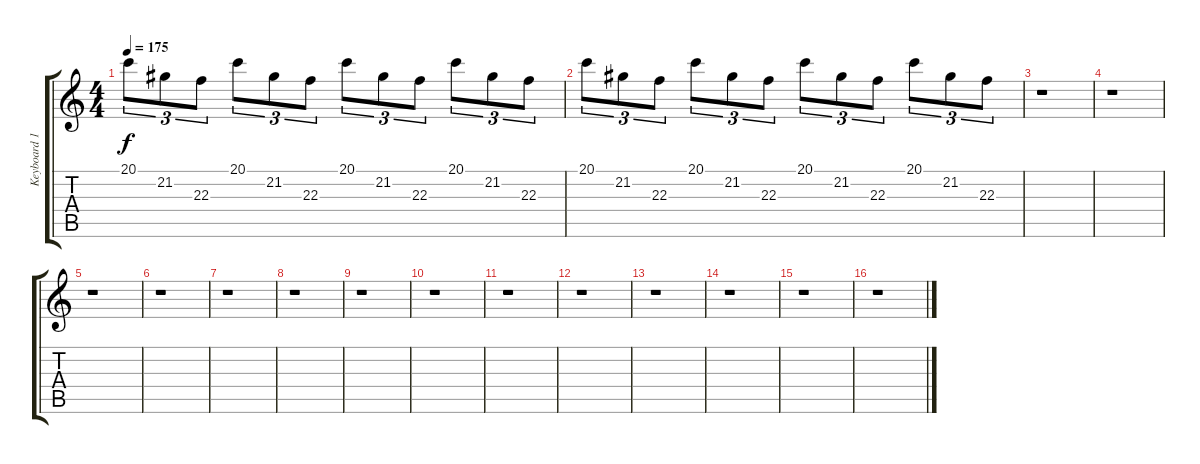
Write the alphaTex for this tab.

\track ("Keyboard 1." "Keyboard 1") {instrument fx5brightness}
\staff {score tabs}
\tuning (E4 B3 G3 D3 A2 E2) {hide}
\ts (4 4)
\tempo 175
\clef g2
\ks c
20.1.8{tu (3 2) dy f} 21.2.8{tu (3 2)} 22.3.8{tu (3 2)} 20.1.8{tu (3 2)} 21.2.8{tu (3 2)} 22.3.8{tu (3 2)} 20.1.8{tu (3 2)} 21.2.8{tu (3 2)} 22.3.8{tu (3 2)} 20.1.8{tu (3 2)} 21.2.8{tu (3 2)} 22.3.8{tu (3 2)} |
20.1.8{tu (3 2)} 21.2.8{tu (3 2)} 22.3.8{tu (3 2)} 20.1.8{tu (3 2)} 21.2.8{tu (3 2)} 22.3.8{tu (3 2)} 20.1.8{tu (3 2)} 21.2.8{tu (3 2)} 22.3.8{tu (3 2)} 20.1.8{tu (3 2)} 21.2.8{tu (3 2)} 22.3.8{tu (3 2)} |
r.1 |
r.1 |
r.1 |
r.1 |
r.1 |
r.1 |
r.1 |
r.1 |
r.1 |
r.1 |
r.1 |
r.1 |
r.1 |
r.1
